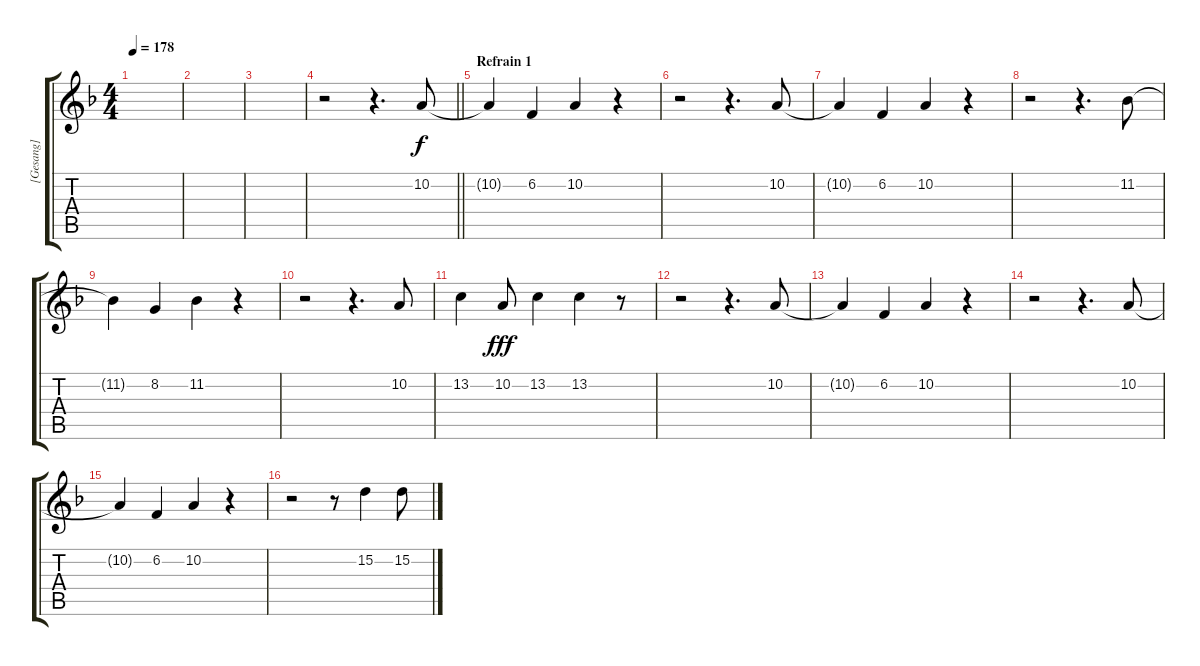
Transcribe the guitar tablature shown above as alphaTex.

\track ("[Gesang]" "[Gesang]") {instrument baritonesax}
\staff {score tabs}
\tuning (E4 B3 G3 D3 A2 E2) {hide}
\ts (4 4)
\tempo 178
\clef g2
\ks dminor
|
|
|
\barLineRight lightlight
r.2 r.4{d} 10.2.8 |
\section ("" "Refrain 1")
10.2{t}.4 6.2.4 10.2.4 r.4 |
r.2 r.4{d} 10.2.8 |
10.2{t}.4 6.2.4 10.2.4 r.4 |
r.2 r.4{d} 11.2.8 |
11.2{t}.4 8.2.4 11.2.4 r.4 |
r.2 r.4{d} 10.2.8 |
13.2.4{dy f} 10.2.8{dy fff} 13.2.4 13.2.4 r.8 |
r.2 r.4{d} 10.2.8 |
10.2{t}.4 6.2.4 10.2.4 r.4 |
r.2 r.4{d} 10.2.8 |
10.2{t}.4 6.2.4 10.2.4 r.4 |
r.2 r.8 15.2.4 15.2.8
